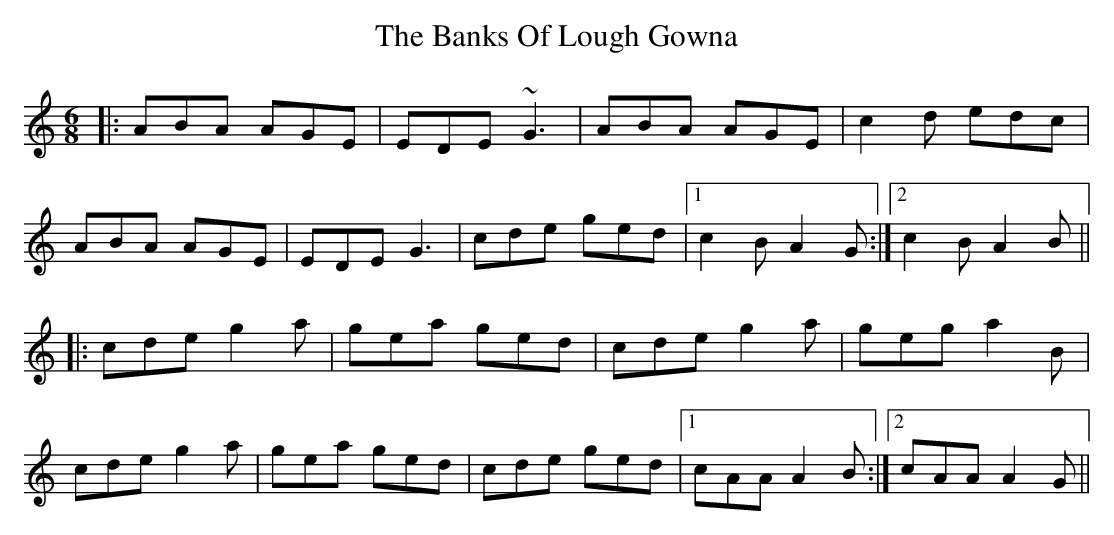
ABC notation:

X:1
T: The Banks Of Lough Gowna
M: 6/8
L: 1/8
K: Amin
|:ABA AGE|EDE ~G3|ABA AGE|c2d edc|
ABA AGE|EDE G3|cde ged|1 c2B A2G:|2 c2B A2B||
|:cde g2a|gea ged|cde g2a|geg a2B|
cde g2a|gea ged|cde ged|1 cAA A2B:|2 cAA A2G||
